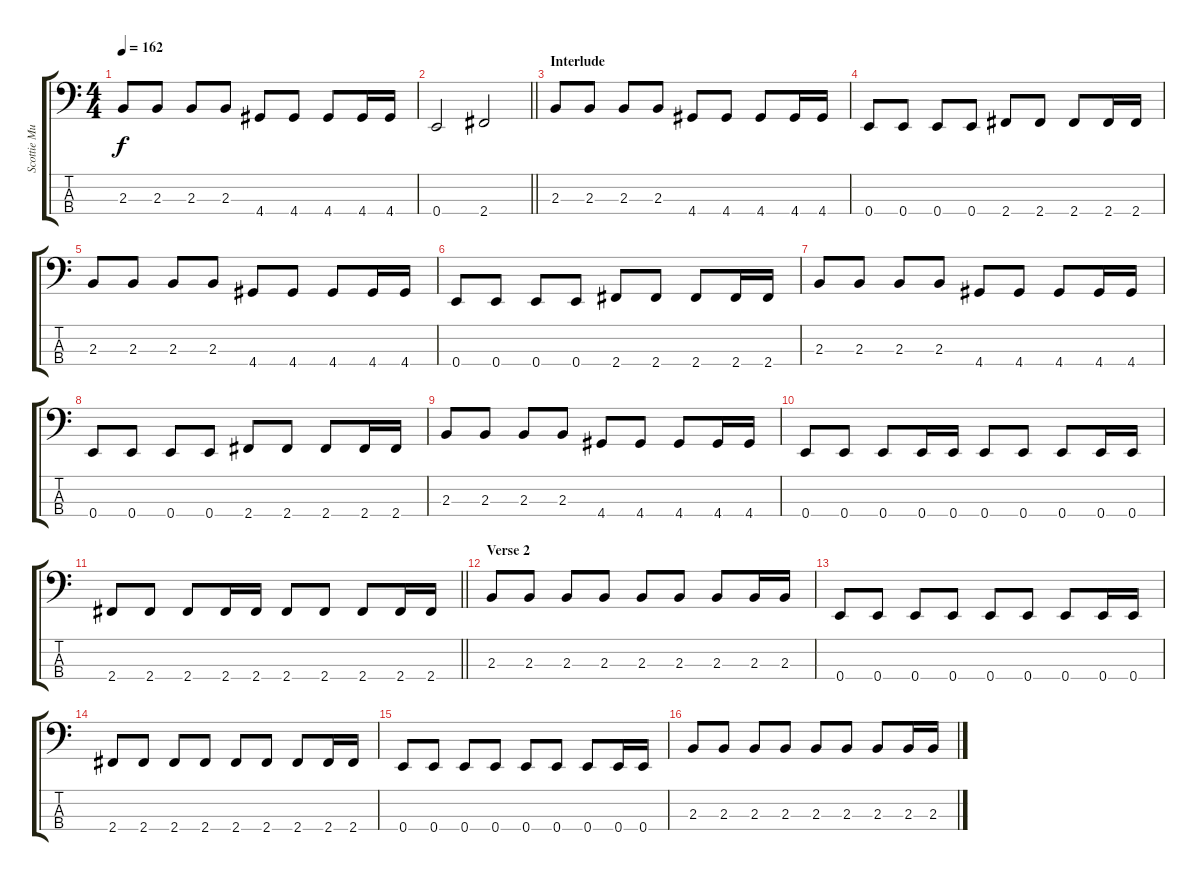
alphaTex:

\track ("Scottie Murphy - Bass" "Scottie Mu") {instrument electricbasspick}
\staff {score tabs}
\tuning (G2 D2 A1 E1) {hide}
\ts (4 4)
\tempo 162
\clef f4
\ks c
2.3.8{dy f} 2.3.8 2.3.8 2.3.8 4.4.8 4.4.8 4.4.8 4.4.16 4.4.16 |
\barLineRight lightlight
0.4.2 2.4.2 |
\section ("" "Interlude")
2.3.8 2.3.8 2.3.8 2.3.8 4.4.8 4.4.8 4.4.8 4.4.16 4.4.16 |
0.4.8 0.4.8 0.4.8 0.4.8 2.4.8 2.4.8 2.4.8 2.4.16 2.4.16 |
2.3.8 2.3.8 2.3.8 2.3.8 4.4.8 4.4.8 4.4.8 4.4.16 4.4.16 |
0.4.8 0.4.8 0.4.8 0.4.8 2.4.8 2.4.8 2.4.8 2.4.16 2.4.16 |
2.3.8 2.3.8 2.3.8 2.3.8 4.4.8 4.4.8 4.4.8 4.4.16 4.4.16 |
0.4.8 0.4.8 0.4.8 0.4.8 2.4.8 2.4.8 2.4.8 2.4.16 2.4.16 |
2.3.8 2.3.8 2.3.8 2.3.8 4.4.8 4.4.8 4.4.8 4.4.16 4.4.16 |
0.4.8 0.4.8 0.4.8 0.4.16 0.4.16 0.4.8 0.4.8 0.4.8 0.4.16 0.4.16 |
\barLineRight lightlight
2.4.8 2.4.8 2.4.8 2.4.16 2.4.16 2.4.8 2.4.8 2.4.8 2.4.16 2.4.16 |
\section ("" "Verse 2")
2.3.8 2.3.8 2.3.8 2.3.8 2.3.8 2.3.8 2.3.8 2.3.16 2.3.16 |
0.4.8 0.4.8 0.4.8 0.4.8 0.4.8 0.4.8 0.4.8 0.4.16 0.4.16 |
2.4.8 2.4.8 2.4.8 2.4.8 2.4.8 2.4.8 2.4.8 2.4.16 2.4.16 |
0.4.8 0.4.8 0.4.8 0.4.8 0.4.8 0.4.8 0.4.8 0.4.16 0.4.16 |
2.3.8 2.3.8 2.3.8 2.3.8 2.3.8 2.3.8 2.3.8 2.3.16 2.3.16
